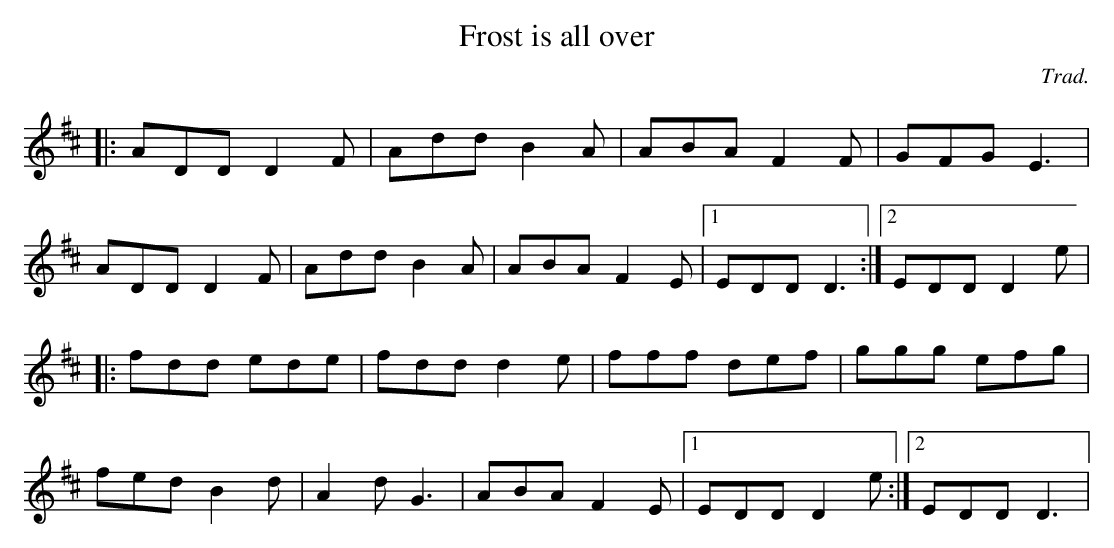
X:1
T:Frost is all over
C:Trad.
K:D
|: ADD D2 F | Add B2 A | ABA F2 F | GFG E3 |
ADD D2 F | Add B2 A | ABA F2 E |[1EDD D3 :|[2EDD D2e |
|: fdd ede | fdd d2 e | fff def | ggg efg |
fed B2 d | A2 d G3 | ABA F2 E |[1EDD D2e :|[2 EDD D3|
